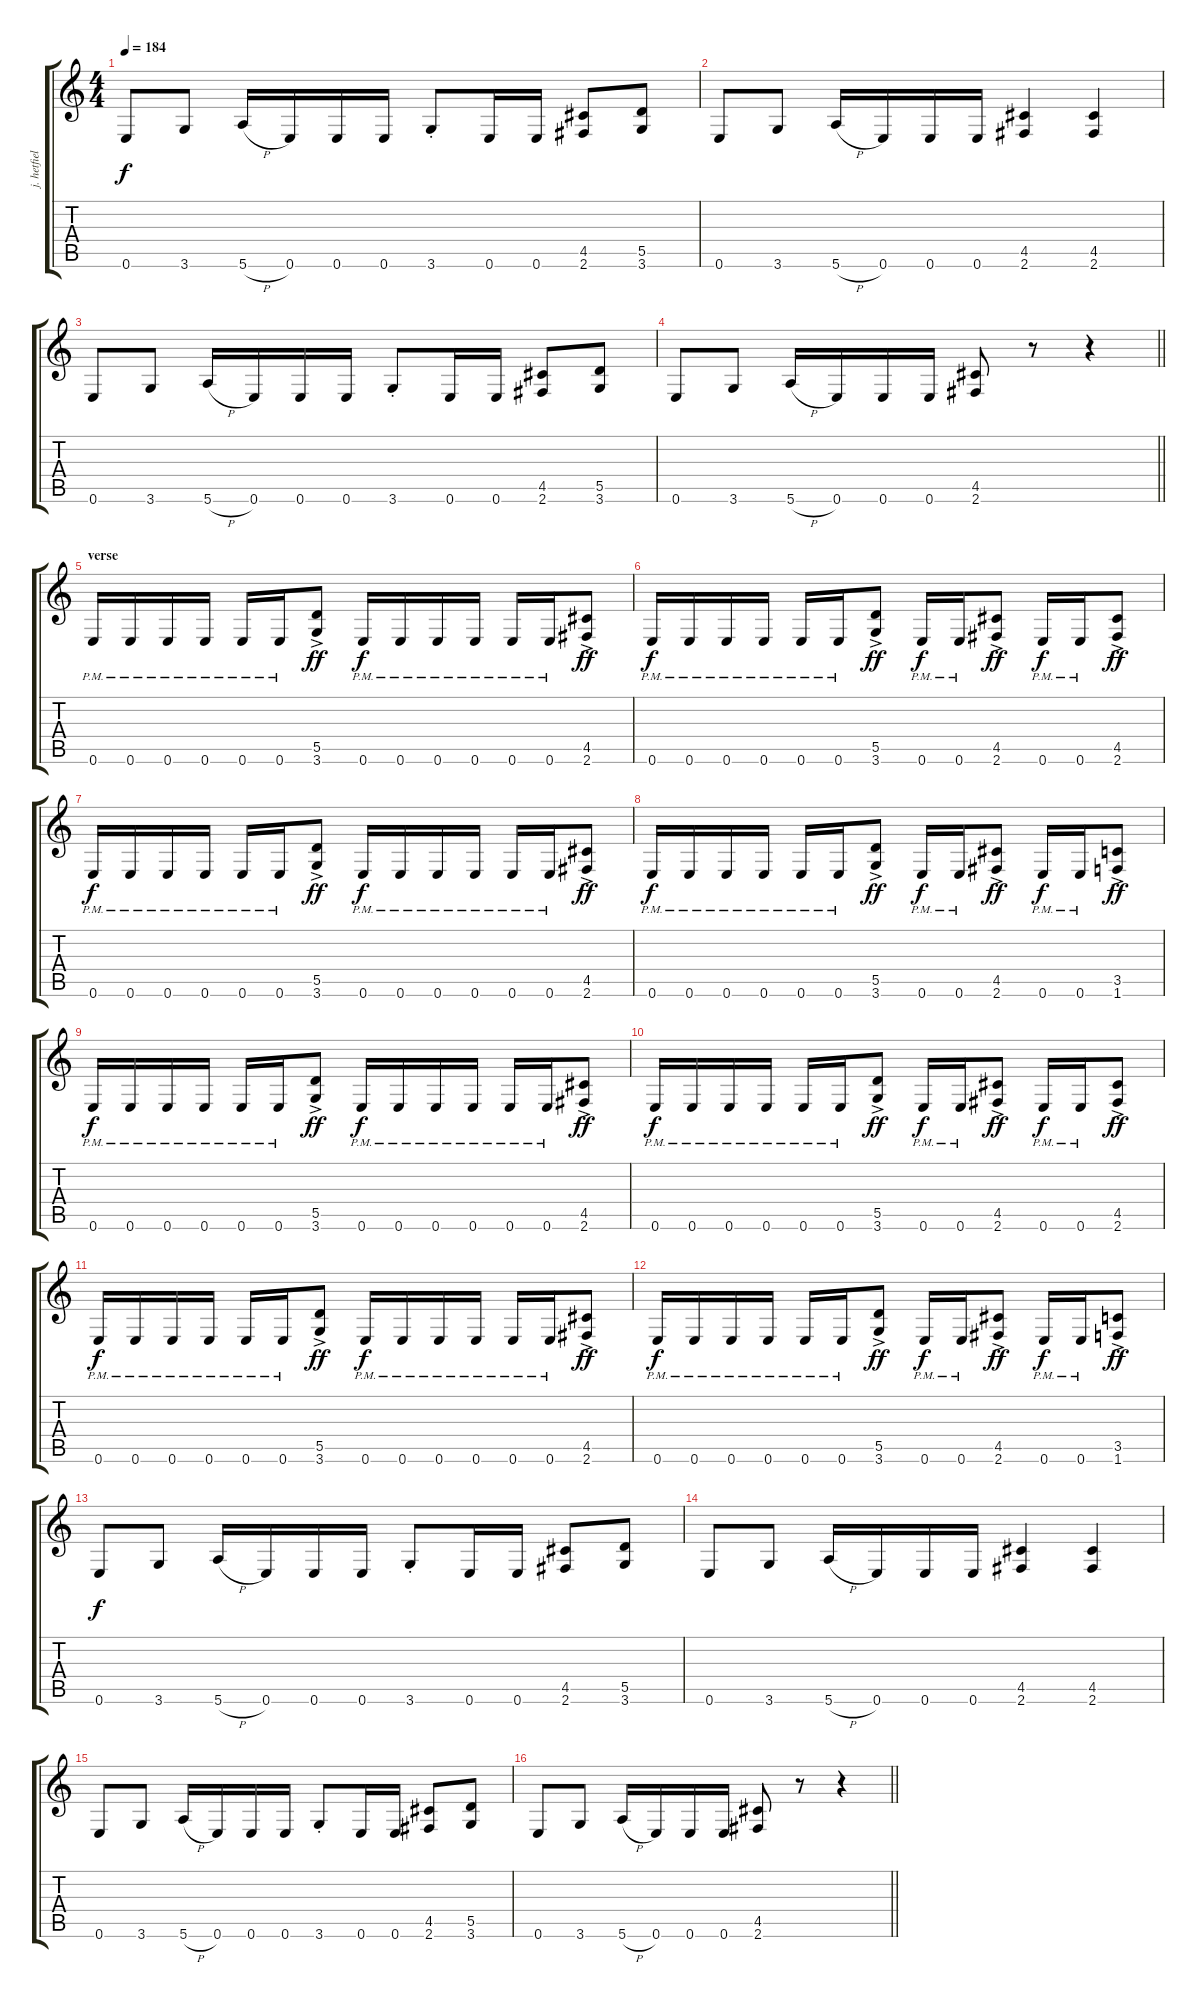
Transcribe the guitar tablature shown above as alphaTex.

\track ("j. hetfield - rhythm guitar" "j. hetfiel") {instrument distortionguitar}
\staff {score tabs}
\tuning (E4 B3 G3 D3 A2 E2) {hide}
\ts (4 4)
\tempo 184
\clef g2
\ks c
0.6.8{dy f} 3.6.8 5.6{h}.16 0.6.16 0.6.16 0.6.16 3.6{st}.8 0.6.16 0.6.16 (4.5 2.6).8 (5.5 3.6).8 |
0.6.8 3.6.8 5.6{h}.16 0.6.16 0.6.16 0.6.16 (4.5 2.6).4 (4.5 2.6).4 |
0.6.8 3.6.8 5.6{h}.16 0.6.16 0.6.16 0.6.16 3.6{st}.8 0.6.16 0.6.16 (4.5 2.6).8 (5.5 3.6).8 |
\barLineRight lightlight
0.6.8 3.6.8 5.6{h}.16 0.6.16 0.6.16 0.6.16 (4.5 2.6).8 r.8 r.4 |
\section ("" "verse")
0.6{pm}.16 0.6{pm}.16 0.6{pm}.16 0.6{pm}.16 0.6{pm}.16 0.6{pm}.16 (5.5{ac} 3.6{ac}).8{dy ff} 0.6{pm}.16{dy f} 0.6{pm}.16 0.6{pm}.16 0.6{pm}.16 0.6{pm}.16 0.6{pm}.16 (4.5{ac} 2.6{ac}).8{dy ff} |
0.6{pm}.16{dy f} 0.6{pm}.16 0.6{pm}.16 0.6{pm}.16 0.6{pm}.16 0.6{pm}.16 (5.5{ac} 3.6{ac}).8{dy ff} 0.6{pm}.16{dy f} 0.6{pm}.16 (4.5{ac} 2.6{ac}).8{dy ff} 0.6{pm}.16{dy f} 0.6{pm}.16 (4.5{ac} 2.6{ac}).8{dy ff} |
0.6{pm}.16{dy f} 0.6{pm}.16 0.6{pm}.16 0.6{pm}.16 0.6{pm}.16 0.6{pm}.16 (5.5{ac} 3.6{ac}).8{dy ff} 0.6{pm}.16{dy f} 0.6{pm}.16 0.6{pm}.16 0.6{pm}.16 0.6{pm}.16 0.6{pm}.16 (4.5{ac} 2.6{ac}).8{dy ff} |
0.6{pm}.16{dy f} 0.6{pm}.16 0.6{pm}.16 0.6{pm}.16 0.6{pm}.16 0.6{pm}.16 (5.5{ac} 3.6{ac}).8{dy ff} 0.6{pm}.16{dy f} 0.6{pm}.16 (4.5{ac} 2.6{ac}).8{dy ff} 0.6{pm}.16{dy f} 0.6{pm}.16 (3.5{ac} 1.6{ac}).8{dy ff} |
0.6{pm}.16{dy f} 0.6{pm}.16 0.6{pm}.16 0.6{pm}.16 0.6{pm}.16 0.6{pm}.16 (5.5{ac} 3.6{ac}).8{dy ff} 0.6{pm}.16{dy f} 0.6{pm}.16 0.6{pm}.16 0.6{pm}.16 0.6{pm}.16 0.6{pm}.16 (4.5{ac} 2.6{ac}).8{dy ff} |
0.6{pm}.16{dy f} 0.6{pm}.16 0.6{pm}.16 0.6{pm}.16 0.6{pm}.16 0.6{pm}.16 (5.5{ac} 3.6{ac}).8{dy ff} 0.6{pm}.16{dy f} 0.6{pm}.16 (4.5{ac} 2.6{ac}).8{dy ff} 0.6{pm}.16{dy f} 0.6{pm}.16 (4.5{ac} 2.6{ac}).8{dy ff} |
0.6{pm}.16{dy f} 0.6{pm}.16 0.6{pm}.16 0.6{pm}.16 0.6{pm}.16 0.6{pm}.16 (5.5{ac} 3.6{ac}).8{dy ff} 0.6{pm}.16{dy f} 0.6{pm}.16 0.6{pm}.16 0.6{pm}.16 0.6{pm}.16 0.6{pm}.16 (4.5{ac} 2.6{ac}).8{dy ff} |
0.6{pm}.16{dy f} 0.6{pm}.16 0.6{pm}.16 0.6{pm}.16 0.6{pm}.16 0.6{pm}.16 (5.5{ac} 3.6{ac}).8{dy ff} 0.6{pm}.16{dy f} 0.6{pm}.16 (4.5{ac} 2.6{ac}).8{dy ff} 0.6{pm}.16{dy f} 0.6{pm}.16 (3.5{ac} 1.6{ac}).8{dy ff} |
0.6.8{dy f} 3.6.8 5.6{h}.16 0.6.16 0.6.16 0.6.16 3.6{st}.8 0.6.16 0.6.16 (4.5 2.6).8 (5.5 3.6).8 |
0.6.8 3.6.8 5.6{h}.16 0.6.16 0.6.16 0.6.16 (4.5 2.6).4 (4.5 2.6).4 |
0.6.8 3.6.8 5.6{h}.16 0.6.16 0.6.16 0.6.16 3.6{st}.8 0.6.16 0.6.16 (4.5 2.6).8 (5.5 3.6).8 |
\barLineRight lightlight
0.6.8 3.6.8 5.6{h}.16 0.6.16 0.6.16 0.6.16 (4.5 2.6).8 r.8 r.4
